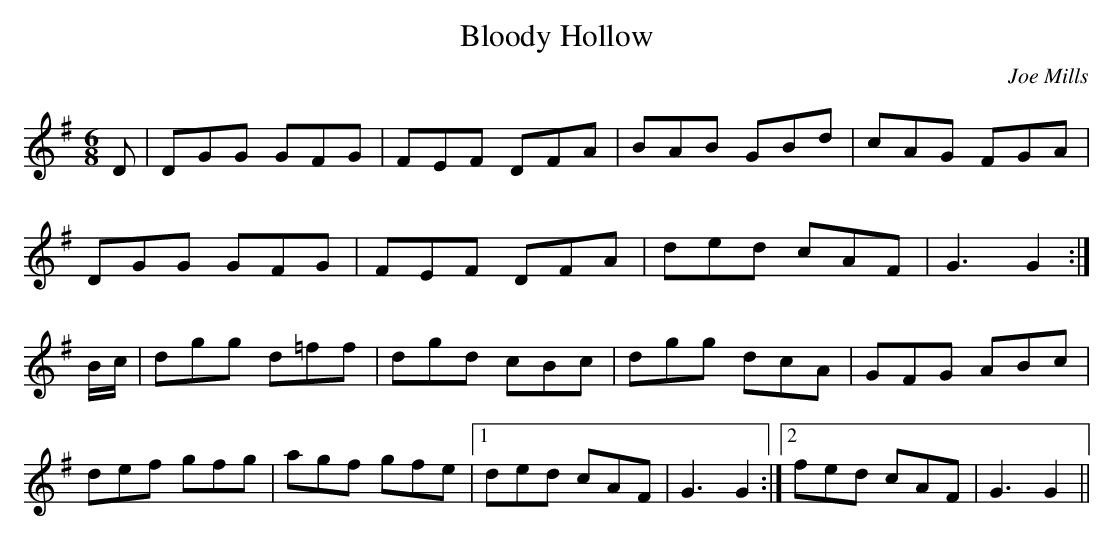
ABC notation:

X:1
T: Bloody Hollow
C: Joe Mills
M: 6/8
L: 1/8
K: G
D | DGG GFG | FEF DFA | BAB GBd | cAG FGA |
DGG GFG | FEF DFA | ded cAF | G3 G2 :|
B/2c/2 | dgg d=ff | dgd cBc | dgg dcA | GFG ABc |
def gfg | agf gfe |1 ded cAF | G3 G2 :|2\
fed cAF | G3 G2 ||
